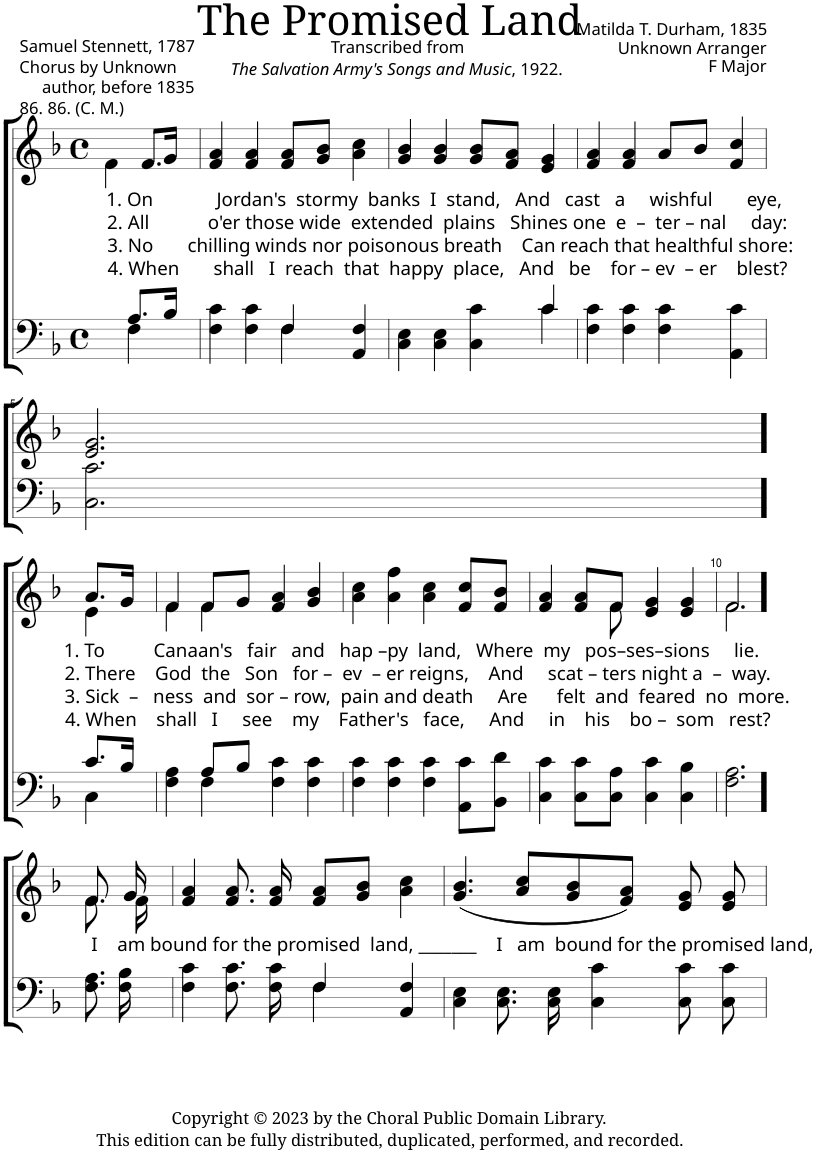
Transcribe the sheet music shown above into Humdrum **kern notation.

**kern	**kern
*part2	*part1
*staff2	*staff1
*I"Bass	*I"Voice
*clefF4	*clefG2
*k[b-]	*k[b-]
*M4/4	*M4/4
*met(c)	*met(c)
=1	=1
*^	*^
!	!	!LO:TX:b:t=1. On             Jordan's  stormy  banks  I  stand,   And   cast   a     wishful       eye,	!
!	!	!LO:TX:b:t=2. All            o'er those wide  extended  plains   Shines one  e  –  ter – nal     day&colon;	!
!	!	!LO:TX:b:t=3. No       chilling winds nor poisonous breath    Can reach that healthful shore&colon;	!
!	!	!LO:TX:b:t=4. When       shall   I  reach  that  happy  place,   And   be    for – ev  – er    blest?	!
8.A/L	4F\	8.f/L	4f\
16B-/Jk	.	16g/Jk	.
*	*	*v	*v
=2	=2	=2
4F\ 4c\	4ryy	4f/ 4a/
4F\ 4c\	4ryy	4f/ 4a/
4F/	4F\	8f/ 8a/L
.	.	8g/ 8b-/J
4AA/ 4F/	4ryy	4a\ 4cc\
=3	=3	=3
4C\ 4E\	4ryy	4g/ 4b-/
4C\ 4E\	4ryy	4g/ 4b-/
4C\ 4c\	4ryy	8g/ 8b-/L
.	.	8f/ 8a/J
4c/	4c\	4e/ 4g/
*v	*v	*
=4	=4
4F\ 4c\	4f/ 4a/
4F\ 4c\	4f/ 4a/
4F\ 4c\	8a/L
.	8b-/J
4AA\ 4c\	4f/ 4cc/
!!LO:LB:g=z
=5	=5
2.C\ 2.c\	2.e/ 2.g/
!!LO:LB:g=z
=6!	=6!
*^	*^
!	!	!LO:TX:b:t=1. To          Canaan's   fair   and   hap –py  land,   Where  my   pos–ses–sions     lie.	!
!	!	!LO:TX:b:t=2. There    God  the   Son   for –  ev  – er reigns,    And     scat – ters night a  –  way.	!
!	!	!LO:TX:b:t=3. Sick  –   ness  and  sor – row,  pain and death     Are      felt  and  feared  no  more.	!
!	!	!LO:TX:b:t=4. When    shall   I     see    my    Father's   face,     And     in    his    bo –  som   rest?	!
8.c/L	4C\	8.a/L	4e\
16B-/Jk	.	16g/Jk	.
=7	=7	=7	=7
4F\ 4A\	4ryy	4f/	4f\
8A/L	4F\	8f/L	4f\
8B-/J	.	8g/J	.
4F\ 4c\	4ryy	4f/ 4a/	4ryy
4F\ 4c\	4ryy	4g/ 4b-/	4ryy
*v	*v	*	*
=8	=8	=8
4F\ 4c\	4a\ 4cc\	4ryy
4F\ 4c\	4a\ 4ff\	4ryy
4F\ 4c\	4a\ 4cc\	4ryy
8AA\ 8c\L	8f/ 8cc/L	4ryy
8BB-\ 8d\J	8f/ 8b-/J	.
=9	=9	=9
4C\ 4c\	4f/ 4a/	4ryy
8C\ 8c\L	8f/ 8a/L	8ryy
8C\ 8A\J	8f/J	8f\
4C\ 4c\	4e/ 4g/	4ryy
4C\ 4B-\	4e/ 4g/	4ryy
=10	=10	=10
2.F\ 2.A\	2.f/	2.f\
!!LO:LB:g=z	!!
=11!	=11!	=11!
!	!LO:TX:b:t=I    am bound for the promised  land, _______    I   am  bound for the promised land,	!
8.F\ 8.A\	8.f/	8.f\
16F\ 16B-\	16g/	16f\
*	*v	*v
=12	=12
*^	*
4F\ 4c\	4ryy	4f/ 4a/
8.F\ 8.c\	8.ryy	8.f/ 8.a/
16F\ 16c\	16ryy	16f/ 16a/
4F/	4F\	8f/ 8a/L
.	.	8g/ 8b-/J
4AA/ 4F/	4ryy	4a\ 4cc\
*v	*v	*
=13	=13
4C\ 4E\	(4.g/ 4.b-/
8.C\ 8.E\	.
.	8a/ 8cc/L
16C\ 16E\	.
4C\ 4c\	8g/ 8b-/
.	8f/ 8a/J)
8C\ 8c\	8e/ 8g/
8C\ 8c\	8e/ 8g/
=	=
*-	*-
